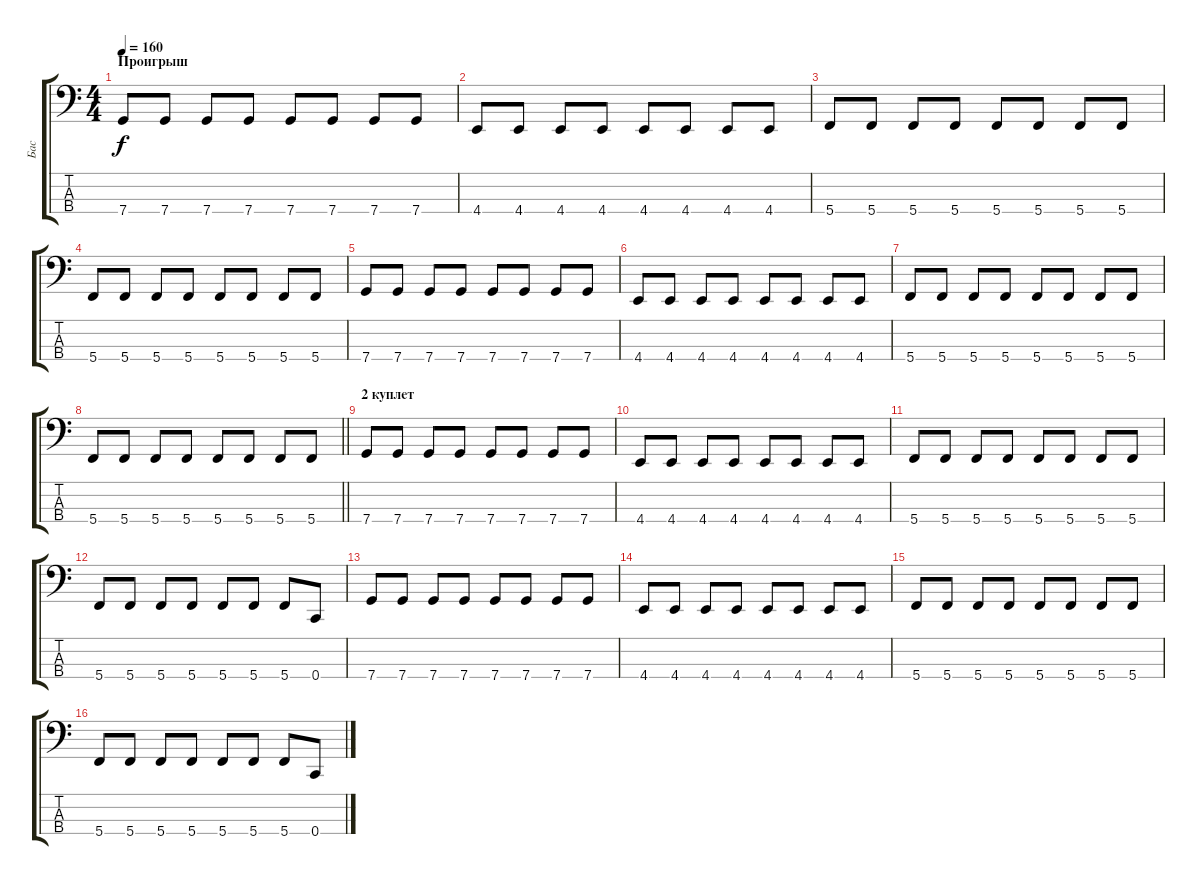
\track ("Бас" "Бас") {instrument electricbassfinger}
\staff {score tabs}
\tuning (F2 C2 G1 C1) {hide}
\ts (4 4)
\section ("" "Проигрыш")
\tempo 160
\clef f4
\ks c
7.4.8{dy f} 7.4.8 7.4.8 7.4.8 7.4.8 7.4.8 7.4.8 7.4.8 |
4.4.8 4.4.8 4.4.8 4.4.8 4.4.8 4.4.8 4.4.8 4.4.8 |
5.4.8 5.4.8 5.4.8 5.4.8 5.4.8 5.4.8 5.4.8 5.4.8 |
5.4.8 5.4.8 5.4.8 5.4.8 5.4.8 5.4.8 5.4.8 5.4.8 |
7.4.8 7.4.8 7.4.8 7.4.8 7.4.8 7.4.8 7.4.8 7.4.8 |
4.4.8 4.4.8 4.4.8 4.4.8 4.4.8 4.4.8 4.4.8 4.4.8 |
5.4.8 5.4.8 5.4.8 5.4.8 5.4.8 5.4.8 5.4.8 5.4.8 |
\barLineRight lightlight
5.4.8 5.4.8 5.4.8 5.4.8 5.4.8 5.4.8 5.4.8 5.4.8 |
\section ("" "2 куплет")
7.4.8 7.4.8 7.4.8 7.4.8 7.4.8 7.4.8 7.4.8 7.4.8 |
4.4.8 4.4.8 4.4.8 4.4.8 4.4.8 4.4.8 4.4.8 4.4.8 |
5.4.8 5.4.8 5.4.8 5.4.8 5.4.8 5.4.8 5.4.8 5.4.8 |
5.4.8 5.4.8 5.4.8 5.4.8 5.4.8 5.4.8 5.4.8 0.4.8 |
7.4.8 7.4.8 7.4.8 7.4.8 7.4.8 7.4.8 7.4.8 7.4.8 |
4.4.8 4.4.8 4.4.8 4.4.8 4.4.8 4.4.8 4.4.8 4.4.8 |
5.4.8 5.4.8 5.4.8 5.4.8 5.4.8 5.4.8 5.4.8 5.4.8 |
5.4.8 5.4.8 5.4.8 5.4.8 5.4.8 5.4.8 5.4.8 0.4.8
